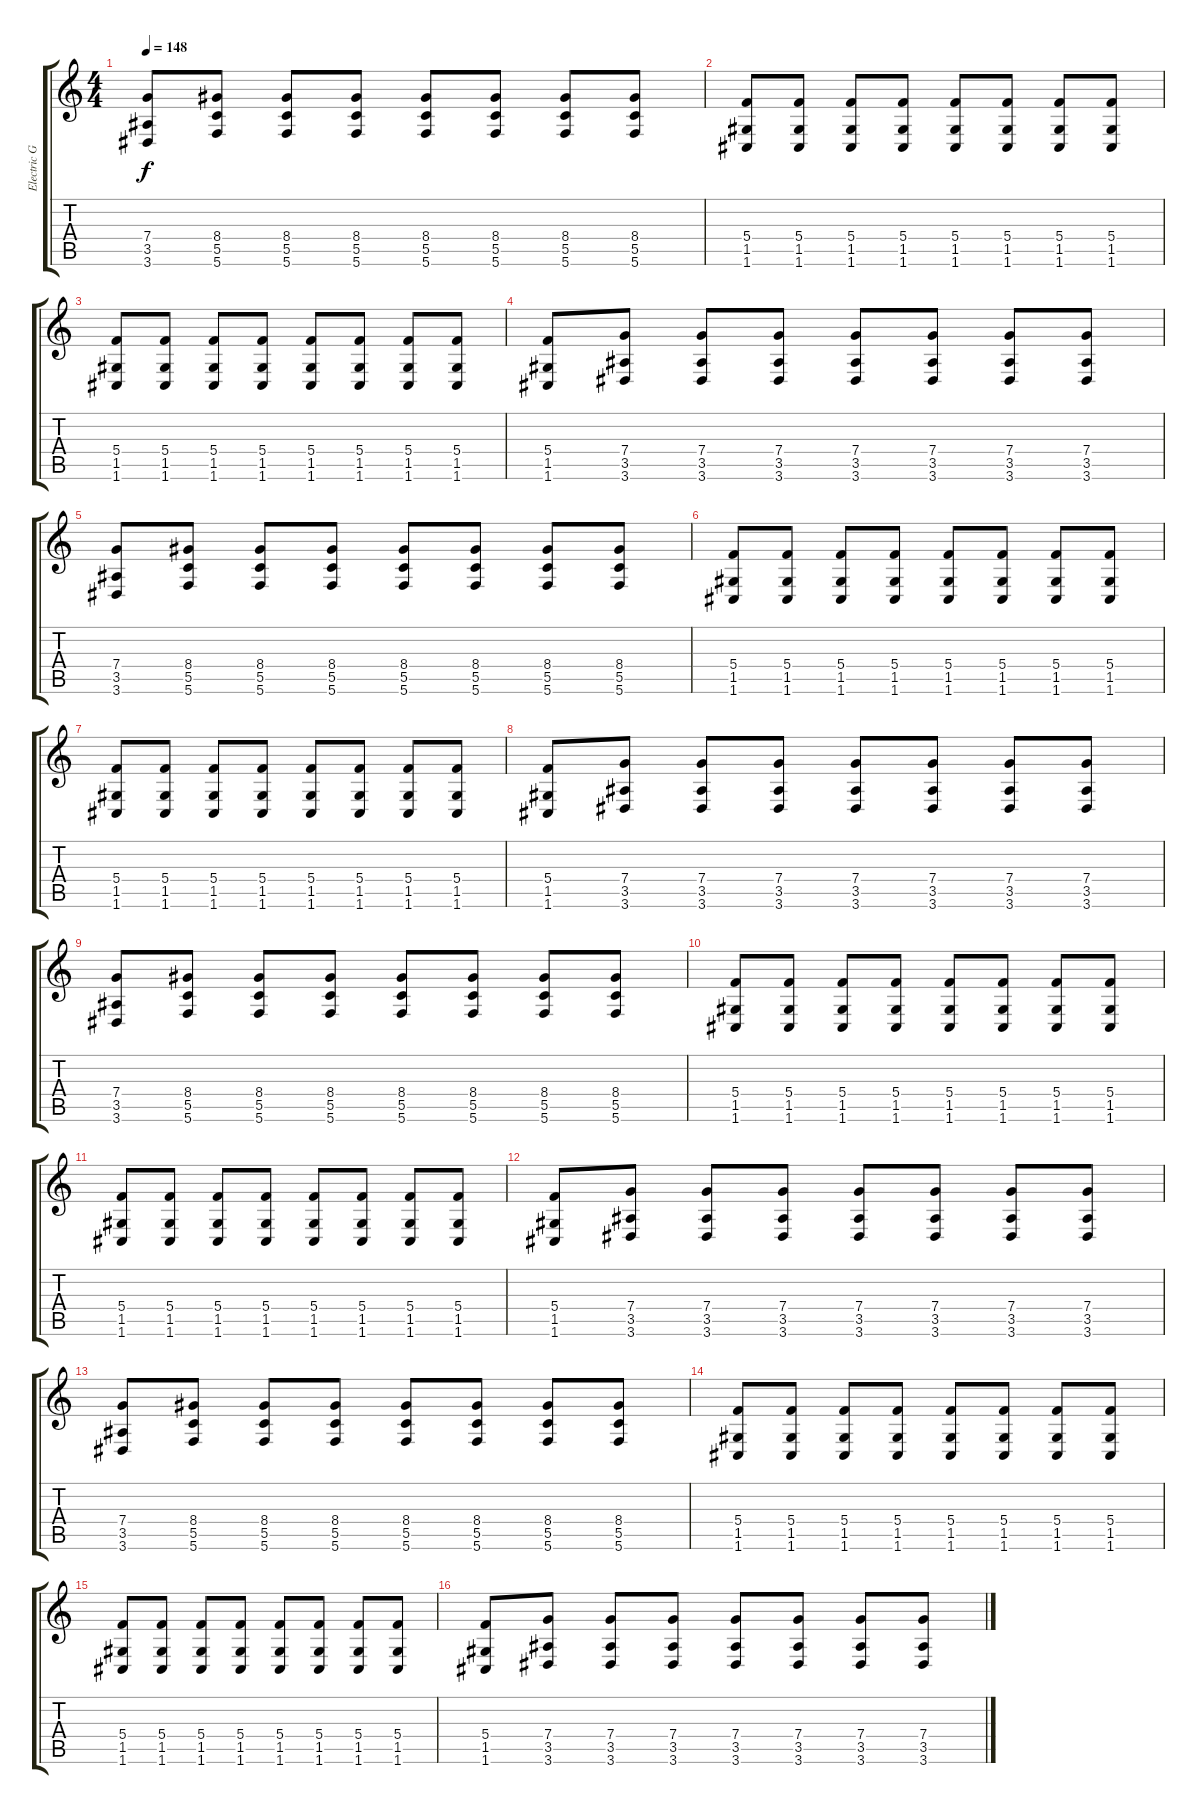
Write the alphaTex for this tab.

\track ("Electric Guitar 1" "Electric G") {instrument distortionguitar}
\staff {score tabs}
\tuning (D4 A3 F3 C3 G2 C2) {hide}
\ts (4 4)
\tempo 148
\clef g2
\ks c
(7.4 3.5 3.6).8{dy f} (8.4 5.5 5.6).8 (8.4 5.5 5.6).8 (8.4 5.5 5.6).8 (8.4 5.5 5.6).8 (8.4 5.5 5.6).8 (8.4 5.5 5.6).8 (8.4 5.5 5.6).8 |
(5.4 1.5 1.6).8 (5.4 1.5 1.6).8 (5.4 1.5 1.6).8 (5.4 1.5 1.6).8 (5.4 1.5 1.6).8 (5.4 1.5 1.6).8 (5.4 1.5 1.6).8 (5.4 1.5 1.6).8 |
(5.4 1.5 1.6).8 (5.4 1.5 1.6).8 (5.4 1.5 1.6).8 (5.4 1.5 1.6).8 (5.4 1.5 1.6).8 (5.4 1.5 1.6).8 (5.4 1.5 1.6).8 (5.4 1.5 1.6).8 |
(5.4 1.5 1.6).8 (7.4 3.5 3.6).8 (7.4 3.5 3.6).8 (7.4 3.5 3.6).8 (7.4 3.5 3.6).8 (7.4 3.5 3.6).8 (7.4 3.5 3.6).8 (7.4 3.5 3.6).8 |
(7.4 3.5 3.6).8 (8.4 5.5 5.6).8 (8.4 5.5 5.6).8 (8.4 5.5 5.6).8 (8.4 5.5 5.6).8 (8.4 5.5 5.6).8 (8.4 5.5 5.6).8 (8.4 5.5 5.6).8 |
(5.4 1.5 1.6).8 (5.4 1.5 1.6).8 (5.4 1.5 1.6).8 (5.4 1.5 1.6).8 (5.4 1.5 1.6).8 (5.4 1.5 1.6).8 (5.4 1.5 1.6).8 (5.4 1.5 1.6).8 |
(5.4 1.5 1.6).8 (5.4 1.5 1.6).8 (5.4 1.5 1.6).8 (5.4 1.5 1.6).8 (5.4 1.5 1.6).8 (5.4 1.5 1.6).8 (5.4 1.5 1.6).8 (5.4 1.5 1.6).8 |
(5.4 1.5 1.6).8 (7.4 3.5 3.6).8 (7.4 3.5 3.6).8 (7.4 3.5 3.6).8 (7.4 3.5 3.6).8 (7.4 3.5 3.6).8 (7.4 3.5 3.6).8 (7.4 3.5 3.6).8 |
(7.4 3.5 3.6).8 (8.4 5.5 5.6).8 (8.4 5.5 5.6).8 (8.4 5.5 5.6).8 (8.4 5.5 5.6).8 (8.4 5.5 5.6).8 (8.4 5.5 5.6).8 (8.4 5.5 5.6).8 |
(5.4 1.5 1.6).8 (5.4 1.5 1.6).8 (5.4 1.5 1.6).8 (5.4 1.5 1.6).8 (5.4 1.5 1.6).8 (5.4 1.5 1.6).8 (5.4 1.5 1.6).8 (5.4 1.5 1.6).8 |
(5.4 1.5 1.6).8 (5.4 1.5 1.6).8 (5.4 1.5 1.6).8 (5.4 1.5 1.6).8 (5.4 1.5 1.6).8 (5.4 1.5 1.6).8 (5.4 1.5 1.6).8 (5.4 1.5 1.6).8 |
(5.4 1.5 1.6).8 (7.4 3.5 3.6).8 (7.4 3.5 3.6).8 (7.4 3.5 3.6).8 (7.4 3.5 3.6).8 (7.4 3.5 3.6).8 (7.4 3.5 3.6).8 (7.4 3.5 3.6).8 |
(7.4 3.5 3.6).8 (8.4 5.5 5.6).8 (8.4 5.5 5.6).8 (8.4 5.5 5.6).8 (8.4 5.5 5.6).8 (8.4 5.5 5.6).8 (8.4 5.5 5.6).8 (8.4 5.5 5.6).8 |
(5.4 1.5 1.6).8 (5.4 1.5 1.6).8 (5.4 1.5 1.6).8 (5.4 1.5 1.6).8 (5.4 1.5 1.6).8 (5.4 1.5 1.6).8 (5.4 1.5 1.6).8 (5.4 1.5 1.6).8 |
(5.4 1.5 1.6).8 (5.4 1.5 1.6).8 (5.4 1.5 1.6).8 (5.4 1.5 1.6).8 (5.4 1.5 1.6).8 (5.4 1.5 1.6).8 (5.4 1.5 1.6).8 (5.4 1.5 1.6).8 |
(5.4 1.5 1.6).8{volume 8} (7.4 3.5 3.6).8 (7.4 3.5 3.6).8 (7.4 3.5 3.6).8 (7.4 3.5 3.6).8 (7.4 3.5 3.6).8 (7.4 3.5 3.6).8 (7.4 3.5 3.6).8
